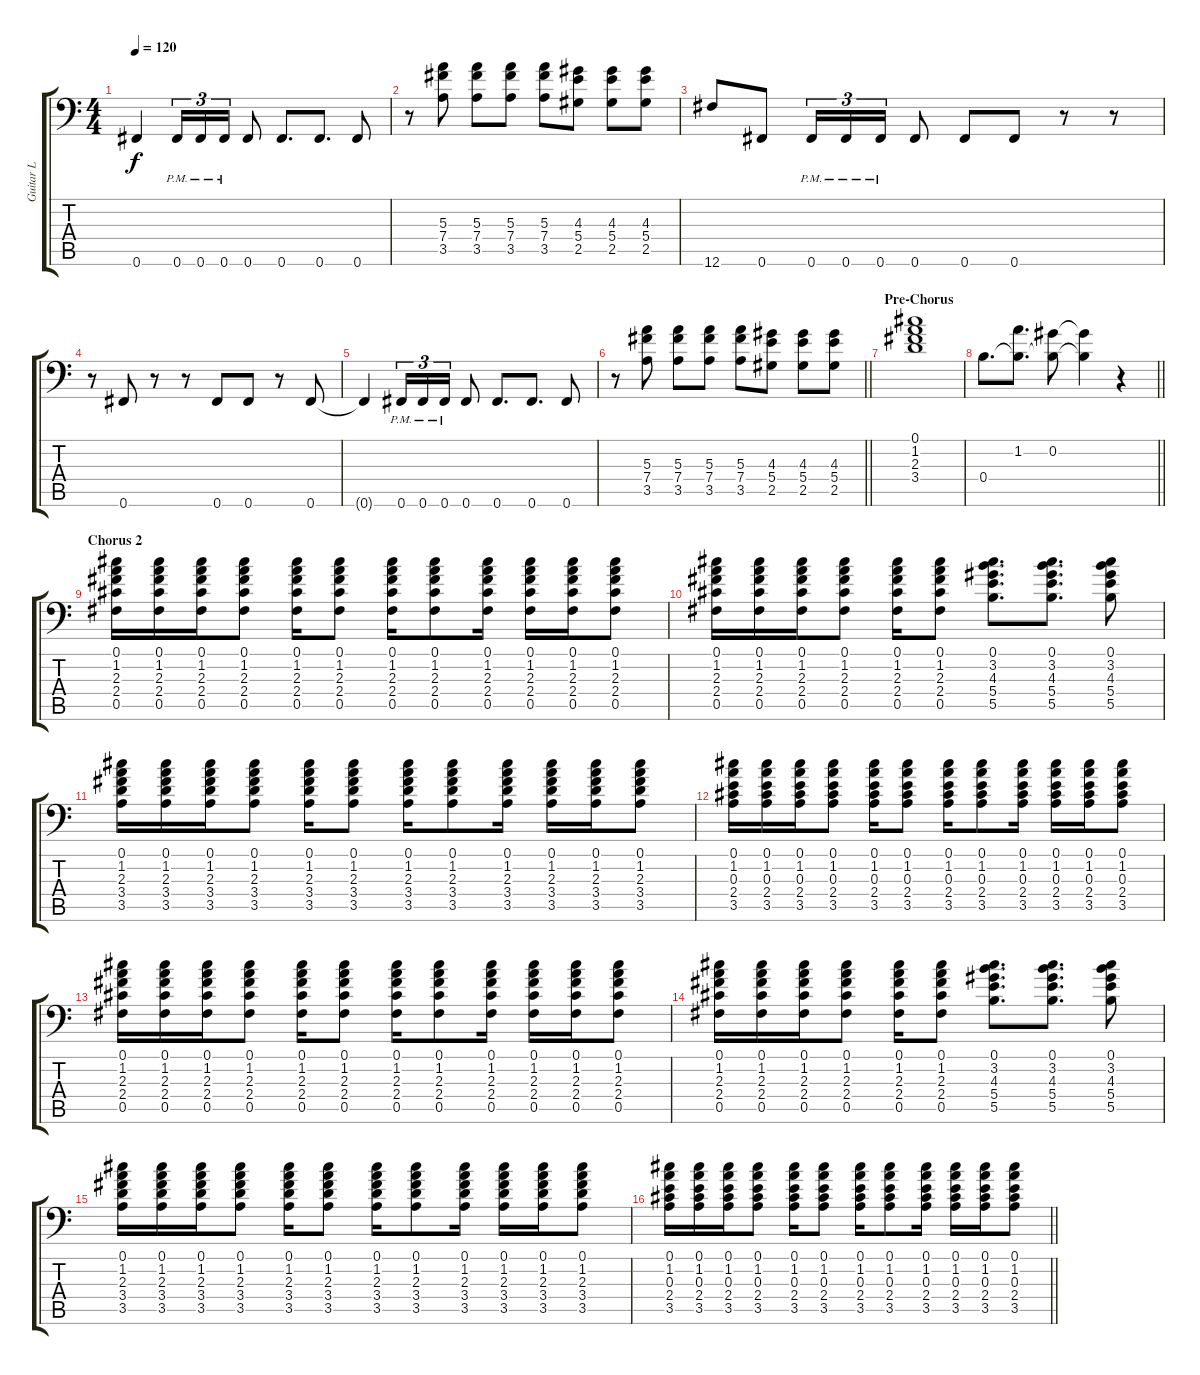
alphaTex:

\track ("Guitar L" "Guitar L") {instrument distortionguitar}
\staff {score tabs}
\tuning (Db4 Ab3 E3 B2 Gb2 Gb1) {hide}
\ts (4 4)
\tempo 120
\clef f4
\ks c
0.6{t}.4{dy f} 0.6{pm}.16{tu (3 2)} 0.6{pm}.16{tu (3 2)} 0.6{pm}.16{tu (3 2)} 0.6.8 0.6.8{d} 0.6.8{d} 0.6.8 |
r.8 (5.3 7.4 3.5).8 (5.3 7.4 3.5).8 (5.3 7.4 3.5).8 (5.3 7.4 3.5).8 (4.3 5.4 2.5).8 (4.3 5.4 2.5).8 (4.3 5.4 2.5).8 |
12.6.8 0.6.8 0.6{pm}.16{tu (3 2)} 0.6{pm}.16{tu (3 2)} 0.6{pm}.16{tu (3 2)} 0.6.8 0.6.8 0.6.8 r.8 r.8 |
r.8 0.6.8 r.8 r.8 0.6.8 0.6.8 r.8 0.6.8 |
0.6{t}.4 0.6{pm}.16{tu (3 2)} 0.6{pm}.16{tu (3 2)} 0.6{pm}.16{tu (3 2)} 0.6.8 0.6.8{d} 0.6.8{d} 0.6.8 |
\barLineRight lightlight
r.8 (5.3 7.4 3.5).8 (5.3 7.4 3.5).8 (5.3 7.4 3.5).8 (5.3 7.4 3.5).8 (4.3 5.4 2.5).8 (4.3 5.4 2.5).8 (4.3 5.4 2.5).8 |
\section ("" "Pre-Chorus")
(0.1 1.2 2.3 3.4).1 |
\barLineRight lightlight
0.4.8{d} (1.2 0.4{t}).8{d} (0.2 0.4{t}).8 (0.2{t} 0.4{t}).4 r.4 |
\section ("" "Chorus 2")
(0.1 1.2 2.3 2.4 0.5).16 (0.1 1.2 2.3 2.4 0.5).16 (0.1 1.2 2.3 2.4 0.5).16 (0.1 1.2 2.3 2.4 0.5).8 (0.1 1.2 2.3 2.4 0.5).16 (0.1 1.2 2.3 2.4 0.5).8 (0.1 1.2 2.3 2.4 0.5).16 (0.1 1.2 2.3 2.4 0.5).8 (0.1 1.2 2.3 2.4 0.5).16 (0.1 1.2 2.3 2.4 0.5).16 (0.1 1.2 2.3 2.4 0.5).16 (0.1 1.2 2.3 2.4 0.5).8 |
(0.1 1.2 2.3 2.4 0.5).16 (0.1 1.2 2.3 2.4 0.5).16 (0.1 1.2 2.3 2.4 0.5).16 (0.1 1.2 2.3 2.4 0.5).8 (0.1 1.2 2.3 2.4 0.5).16 (0.1 1.2 2.3 2.4 0.5).8 (0.1 3.2 4.3 5.4 5.5).8{d} (0.1 3.2 4.3 5.4 5.5).8{d} (0.1 3.2 4.3 5.4 5.5).8 |
(0.1 1.2 2.3 3.4 3.5).16 (0.1 1.2 2.3 3.4 3.5).16 (0.1 1.2 2.3 3.4 3.5).16 (0.1 1.2 2.3 3.4 3.5).8 (0.1 1.2 2.3 3.4 3.5).16 (0.1 1.2 2.3 3.4 3.5).8 (0.1 1.2 2.3 3.4 3.5).16 (0.1 1.2 2.3 3.4 3.5).8 (0.1 1.2 2.3 3.4 3.5).16 (0.1 1.2 2.3 3.4 3.5).16 (0.1 1.2 2.3 3.4 3.5).16 (0.1 1.2 2.3 3.4 3.5).8 |
(0.1 1.2 0.3 2.4 3.5).16 (0.1 1.2 0.3 2.4 3.5).16 (0.1 1.2 0.3 2.4 3.5).16 (0.1 1.2 0.3 2.4 3.5).8 (0.1 1.2 0.3 2.4 3.5).16 (0.1 1.2 0.3 2.4 3.5).8 (0.1 1.2 0.3 2.4 3.5).16 (0.1 1.2 0.3 2.4 3.5).8 (0.1 1.2 0.3 2.4 3.5).16 (0.1 1.2 0.3 2.4 3.5).16 (0.1 1.2 0.3 2.4 3.5).16 (0.1 1.2 0.3 2.4 3.5).8 |
(0.1 1.2 2.3 2.4 0.5).16 (0.1 1.2 2.3 2.4 0.5).16 (0.1 1.2 2.3 2.4 0.5).16 (0.1 1.2 2.3 2.4 0.5).8 (0.1 1.2 2.3 2.4 0.5).16 (0.1 1.2 2.3 2.4 0.5).8 (0.1 1.2 2.3 2.4 0.5).16 (0.1 1.2 2.3 2.4 0.5).8 (0.1 1.2 2.3 2.4 0.5).16 (0.1 1.2 2.3 2.4 0.5).16 (0.1 1.2 2.3 2.4 0.5).16 (0.1 1.2 2.3 2.4 0.5).8 |
(0.1 1.2 2.3 2.4 0.5).16 (0.1 1.2 2.3 2.4 0.5).16 (0.1 1.2 2.3 2.4 0.5).16 (0.1 1.2 2.3 2.4 0.5).8 (0.1 1.2 2.3 2.4 0.5).16 (0.1 1.2 2.3 2.4 0.5).8 (0.1 3.2 4.3 5.4 5.5).8{d} (0.1 3.2 4.3 5.4 5.5).8{d} (0.1 3.2 4.3 5.4 5.5).8 |
(0.1 1.2 2.3 3.4 3.5).16 (0.1 1.2 2.3 3.4 3.5).16 (0.1 1.2 2.3 3.4 3.5).16 (0.1 1.2 2.3 3.4 3.5).8 (0.1 1.2 2.3 3.4 3.5).16 (0.1 1.2 2.3 3.4 3.5).8 (0.1 1.2 2.3 3.4 3.5).16 (0.1 1.2 2.3 3.4 3.5).8 (0.1 1.2 2.3 3.4 3.5).16 (0.1 1.2 2.3 3.4 3.5).16 (0.1 1.2 2.3 3.4 3.5).16 (0.1 1.2 2.3 3.4 3.5).8 |
\barLineRight lightlight
(0.1 1.2 0.3 2.4 3.5).16 (0.1 1.2 0.3 2.4 3.5).16 (0.1 1.2 0.3 2.4 3.5).16 (0.1 1.2 0.3 2.4 3.5).8 (0.1 1.2 0.3 2.4 3.5).16 (0.1 1.2 0.3 2.4 3.5).8 (0.1 1.2 0.3 2.4 3.5).16 (0.1 1.2 0.3 2.4 3.5).8 (0.1 1.2 0.3 2.4 3.5).16 (0.1 1.2 0.3 2.4 3.5).16 (0.1 1.2 0.3 2.4 3.5).16 (0.1 1.2 0.3 2.4 3.5).8
